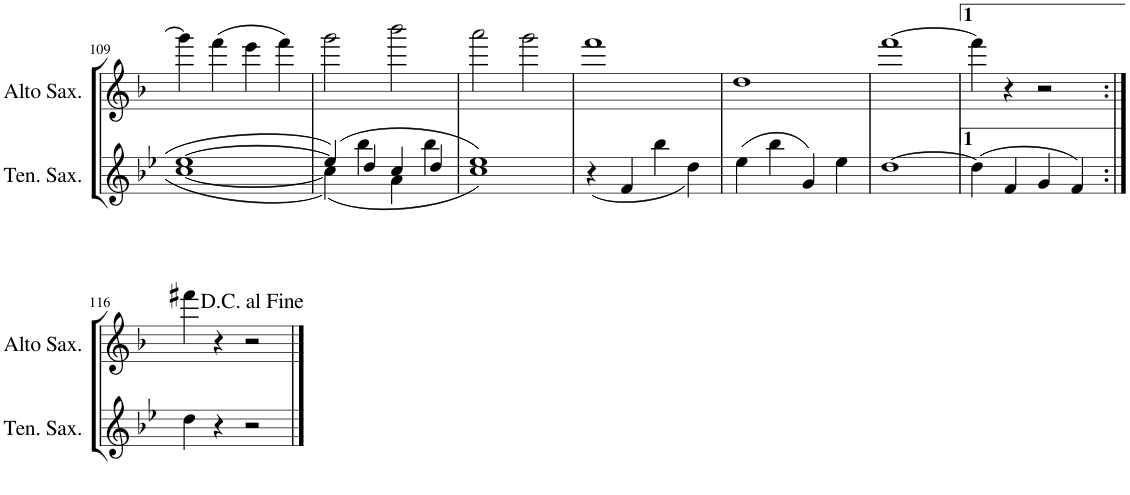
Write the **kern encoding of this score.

**kern	**kern
*part2	*part1
*staff2	*staff1
*I"Tenor Saxophone	*I"Alto Saxophone
*I'Ten. Sax.	*I'Alto Sax.
!!LO:PB:g=z
*clefG2	*clefG2
*Trd1c2	*Trd5c9
*k[b-e-]	*k[b-]
*M2/2	*M2/2
*met(c|)	*met(c|)
=109	=109
*^	*
[1ee-	[1cc	4ggg\]
.	.	(4fff\
.	.	4eee\
.	.	4fff\)
=110	=110	=110
(4ee-/]	(4cc\]	2ggg\
4dd/	4bb-\	.
4cc/	4a\	2bbb-\
4dd/	4bb-\	.
=111	=111	=111
1ee-)	1cc)	2aaa\
.	.	2ggg\
*v	*v	*
=112	=112
(4r	1fff
4f/	.
4bb-\	.
4dd\)	.
=113	=113
(4ee-\	1dd
4bb-\	.
4g/)	.
4ee-\	.
=114	=114
[1dd	[1fff
=115	=115
(4dd\]	4fff\]
4f/	4r
4g/	2r
4f/)	.
!!LO:LB:g=z
=116:|!	=116:|!
4dd\	4fff#X\
4r	4r
2r	2r
==	==
*-	*-
